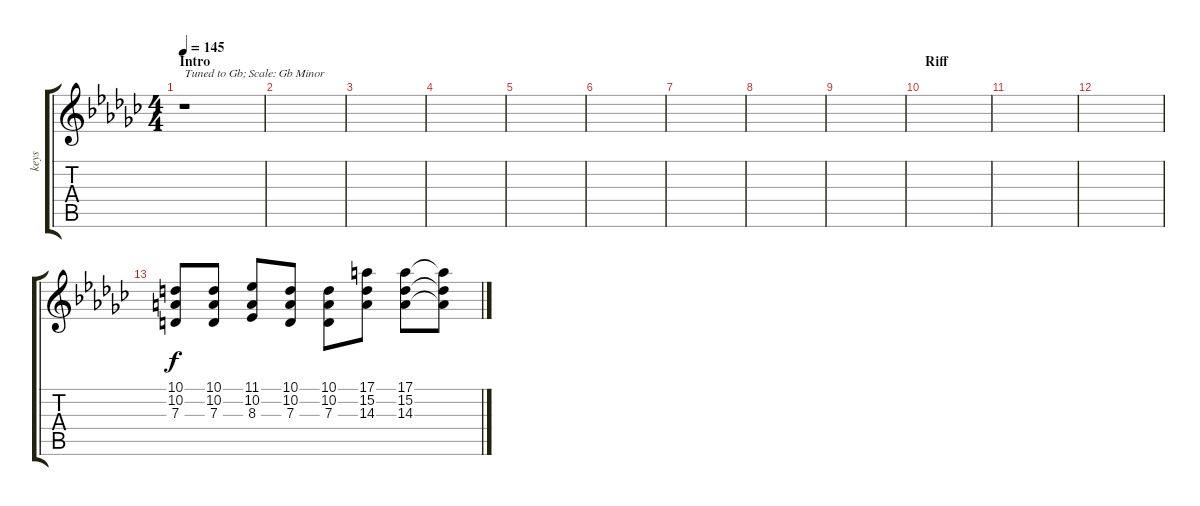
\track ("keys" "keys") {instrument stringensemble1}
\staff {score tabs}
\tuning (E4 B3 G3 D3 A2 E2) {hide}
\ts (4 4)
\section ("" "Intro")
\tempo 145
\clef g2
\ks gb
r.1{txt "Tuned to Gb; Scale: Gb Minor" dy f instrument stringensemble1} |
|
|
|
|
|
|
|
|
\section ("" "Riff")
|
|
|
(10.1 10.2 7.3).8 (10.1 10.2 7.3).8 (11.1 10.2 8.3).8 (10.1 10.2 7.3).8 (10.1 10.2 7.3).8 (17.1 15.2 14.3).8 (17.1 15.2 14.3).8 (17.1{t} 15.2{t} 14.3{t}).8
